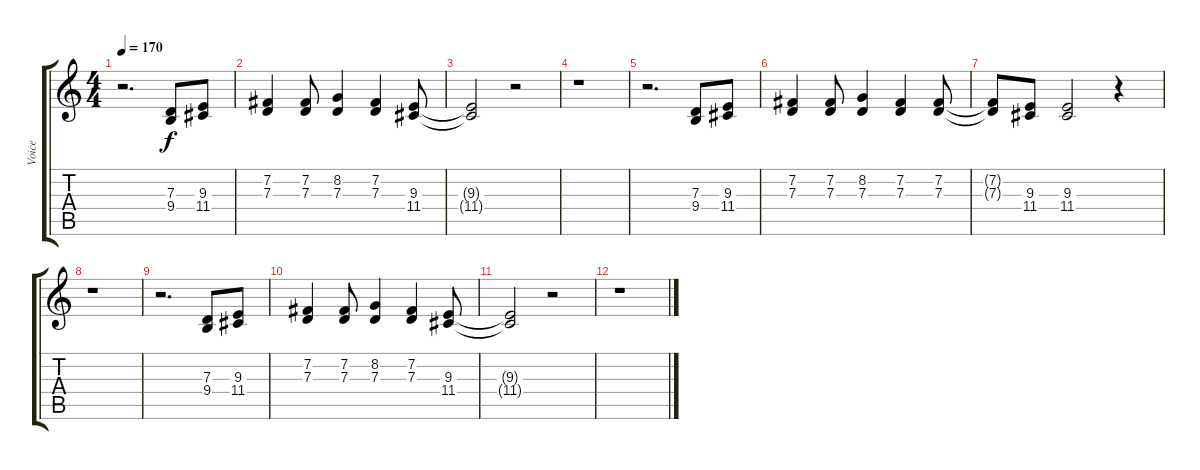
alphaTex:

\track ("Voice" "Voice") {instrument lead2sawtooth}
\staff {score tabs}
\tuning (E4 B3 G3 D3 A2 E2) {hide}
\ts (4 4)
\tempo 170
\clef g2
\ks c
r.2{d dy f} (7.3 9.4).8 (9.3 11.4).8 |
(7.2 7.3).4 (7.2 7.3).8 (8.2 7.3).4 (7.2 7.3).4 (9.3 11.4).8 |
(9.3{t} 11.4{t}).2 r.2 |
r.1 |
r.2{d} (7.3 9.4).8 (9.3 11.4).8 |
(7.2 7.3).4 (7.2 7.3).8 (8.2 7.3).4 (7.2 7.3).4 (7.2 7.3).8 |
(7.2{t} 7.3{t}).8 (9.3 11.4).8 (9.3 11.4).2 r.4 |
r.1 |
r.2{d} (7.3 9.4).8 (9.3 11.4).8 |
(7.2 7.3).4 (7.2 7.3).8 (8.2 7.3).4 (7.2 7.3).4 (9.3 11.4).8 |
(9.3{t} 11.4{t}).2 r.2 |
r.1
